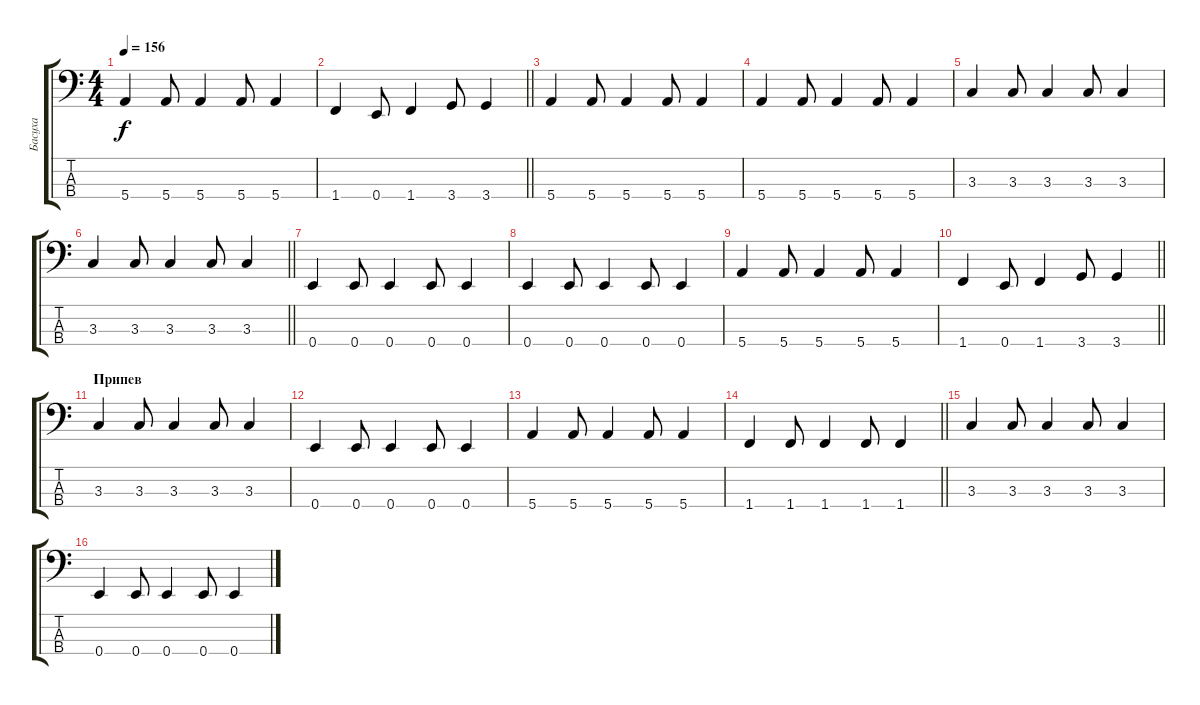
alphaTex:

\track ("Басуха" "Басуха") {instrument electricbassfinger}
\staff {score tabs}
\tuning (G2 D2 A1 E1) {hide}
\ts (4 4)
\tempo 156
\clef f4
\ks c
5.4.4{dy f} 5.4.8 5.4.4 5.4.8 5.4.4 |
\barLineRight lightlight
1.4.4 0.4.8 1.4.4 3.4.8 3.4.4 |
5.4.4 5.4.8 5.4.4 5.4.8 5.4.4 |
5.4.4 5.4.8 5.4.4 5.4.8 5.4.4 |
3.3.4 3.3.8 3.3.4 3.3.8 3.3.4 |
\barLineRight lightlight
3.3.4 3.3.8 3.3.4 3.3.8 3.3.4 |
0.4.4 0.4.8 0.4.4 0.4.8 0.4.4 |
0.4.4 0.4.8 0.4.4 0.4.8 0.4.4 |
5.4.4 5.4.8 5.4.4 5.4.8 5.4.4 |
\barLineRight lightlight
1.4.4 0.4.8 1.4.4 3.4.8 3.4.4 |
\section ("" "Припев")
3.3.4 3.3.8 3.3.4 3.3.8 3.3.4 |
0.4.4 0.4.8 0.4.4 0.4.8 0.4.4 |
5.4.4 5.4.8 5.4.4 5.4.8 5.4.4 |
\barLineRight lightlight
1.4.4 1.4.8 1.4.4 1.4.8 1.4.4 |
3.3.4 3.3.8 3.3.4 3.3.8 3.3.4 |
0.4.4 0.4.8 0.4.4 0.4.8 0.4.4
